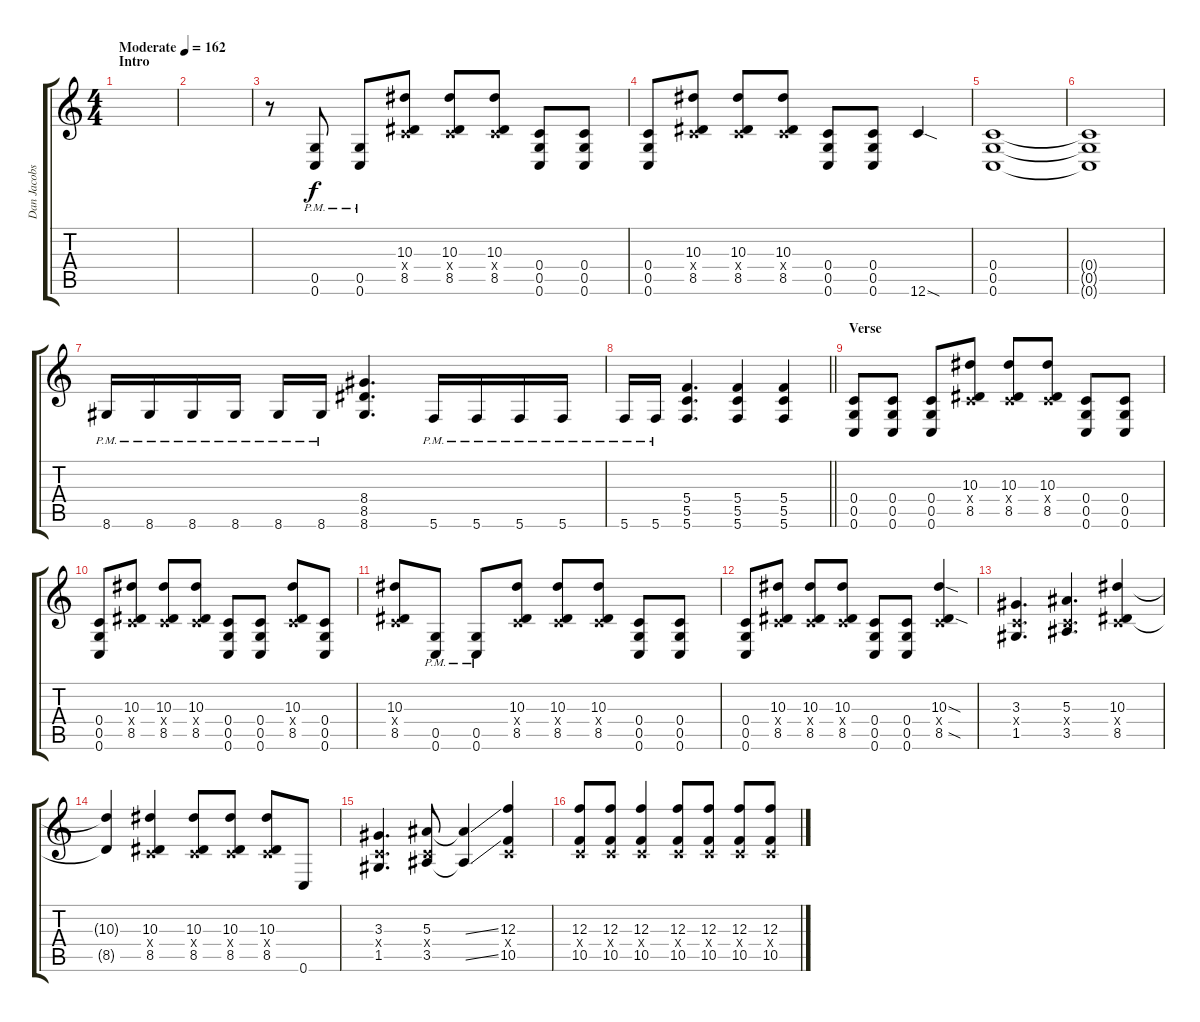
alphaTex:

\track ("Dan Jacobs" "Dan Jacobs") {instrument distortionguitar}
\staff {score tabs}
\tuning (D4 A3 F3 C3 G2 C2) {hide}
\ts (4 4)
\section ("" "Intro")
\tempo (162 "Moderate")
\clef g2
\ks c
|
|
r.8 (0.5{pm} 0.6{pm}).8 (0.5{pm} 0.6{pm}).8 (10.3 0.4{x} 8.5).8 (10.3 0.4{x} 8.5).8 (10.3 0.4{x} 8.5).8 (0.4 0.5 0.6).8 (0.4 0.5 0.6).8 |
(0.4 0.5 0.6).8 (10.3 0.4{x} 8.5).8 (10.3 0.4{x} 8.5).8 (10.3 0.4{x} 8.5).8 (0.4 0.5 0.6).8 (0.4 0.5 0.6).8 12.6{sod}.4 |
(0.4 0.5 0.6).1 |
(0.4{t} 0.5{t} 0.6{t}).1 |
8.6{pm}.16 8.6{pm}.16 8.6{pm}.16 8.6{pm}.16 8.6{pm}.16 8.6{pm}.16 (8.4 8.5 8.6).4{d} 5.6{pm}.16 5.6{pm}.16 5.6{pm}.16 5.6{pm}.16 |
\barLineRight lightlight
5.6{pm}.16 5.6{pm}.16 (5.4 5.5 5.6).4{d} (5.4 5.5 5.6).4 (5.4 5.5 5.6).4 |
\section ("" "Verse")
(0.4 0.5 0.6).8 (0.4 0.5 0.6).8 (0.4 0.5 0.6).8 (10.3 0.4{x} 8.5).8 (10.3 0.4{x} 8.5).8 (10.3 0.4{x} 8.5).8 (0.4 0.5 0.6).8 (0.4 0.5 0.6).8 |
(0.4 0.5 0.6).8 (10.3 0.4{x} 8.5).8 (10.3 0.4{x} 8.5).8 (10.3 0.4{x} 8.5).8 (0.4 0.5 0.6).8 (0.4 0.5 0.6).8 (10.3 0.4{x} 8.5).8 (0.4 0.5 0.6).8 |
(10.3 0.4{x} 8.5).8 (0.5{pm} 0.6{pm}).8 (0.5{pm} 0.6{pm}).8 (10.3 0.4{x} 8.5).8 (10.3 0.4{x} 8.5).8 (10.3 0.4{x} 8.5).8 (0.4 0.5 0.6).8 (0.4 0.5 0.6).8 |
(0.4 0.5 0.6).8 (10.3 0.4{x} 8.5).8 (10.3 0.4{x} 8.5).8 (10.3 0.4{x} 8.5).8 (0.4 0.5 0.6).8 (0.4 0.5 0.6).8 (10.3{sod} 0.4{x} 8.5{sod}).4 |
(3.3 0.4{x} 1.5).4{d} (5.3 0.4{x} 3.5).4{d} (10.3 0.4{x} 8.5).4 |
(10.3{t} 8.5{t}).4 (10.3 0.4{x} 8.5).4 (10.3 0.4{x} 8.5).8 (10.3 0.4{x} 8.5).8 (10.3 0.4{x} 8.5).8 0.6.8 |
(3.3 0.4{x} 1.5).4{d} (5.3 0.4{x} 3.5).8 (5.3{ss t} 3.5{ss t}).4 (12.3 0.4{x} 10.5).4 |
(12.3 0.4{x} 10.5).8 (12.3 0.4{x} 10.5).8 (12.3 0.4{x} 10.5).4 (12.3 0.4{x} 10.5).8 (12.3 0.4{x} 10.5).8 (12.3 0.4{x} 10.5).8 (12.3 0.4{x} 10.5).8
